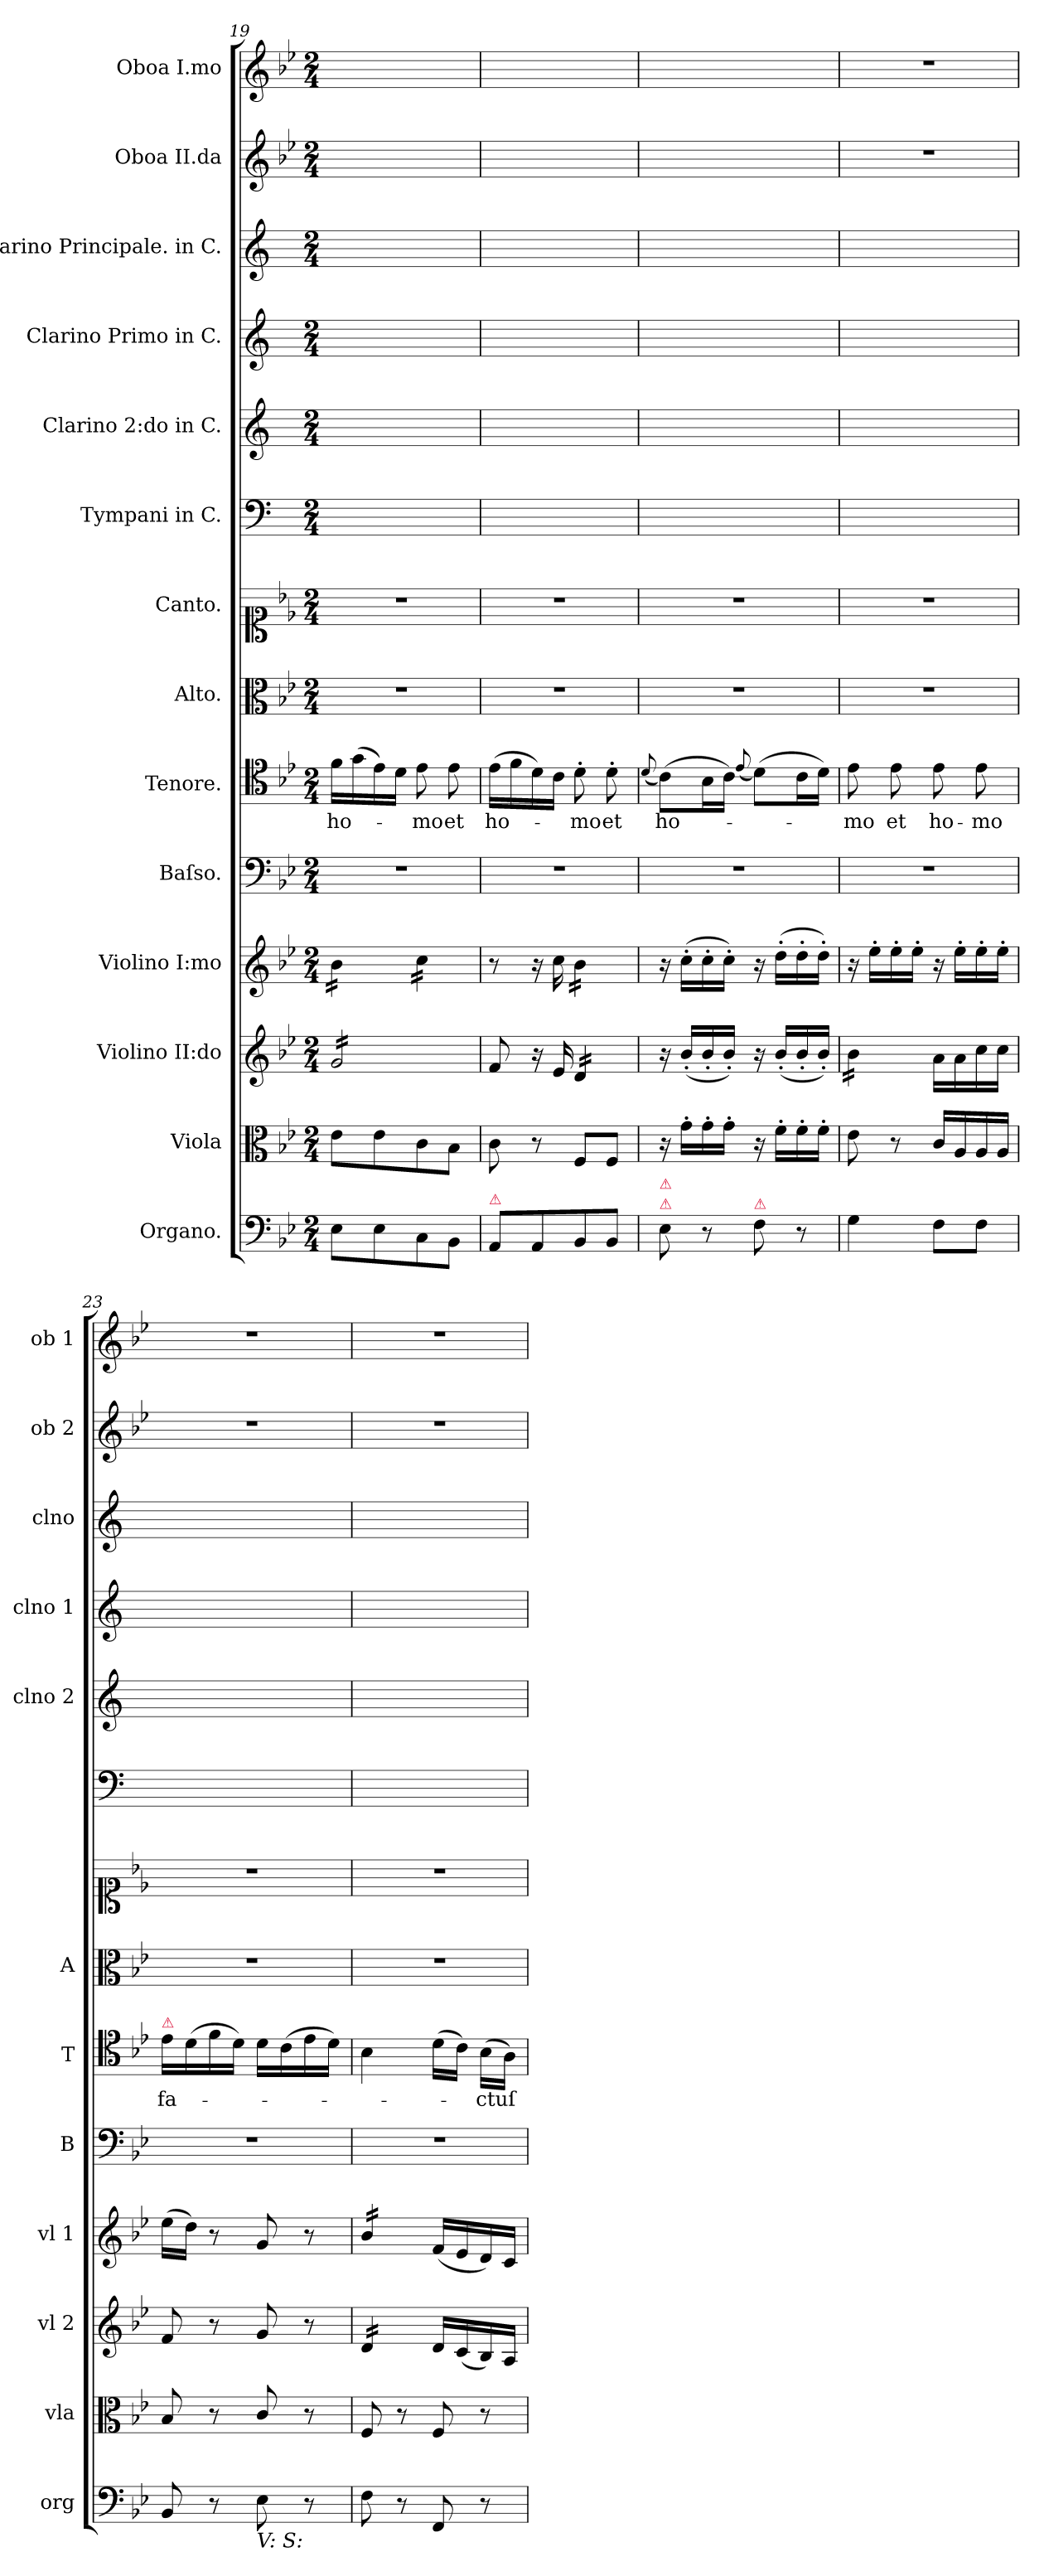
**kern	**kern	**kern	**kern	**kern	**kern	**text	**kern	**kern	**kern	**kern	**kern	**kern	**kern	**kern
*part14	*part13	*part12	*part11	*part10	*part9	*part9	*part8	*part7	*part6	*part5	*part4	*part3	*part2	*part1
*staff14	*staff13	*staff12	*staff11	*staff10	*staff9	*staff9	*staff8	*staff7	*staff6	*staff5	*staff4	*staff3	*staff2	*staff1
*I"Organo.	*I"Viola	*I"Violino II:do	*I"Violino I:mo	*I"Baſso.	*I"Tenore.	*	*I"Alto.	*I"Canto.	*I"Tympani in C.	*I"Clarino 2:do in C.	*I"Clarino Primo in C.	*I"Clarino Principale. in C.	*I"Oboa II.da	*I"Oboa I.mo
*I'org	*I'vla	*I'vl 2	*I'vl 1	*I'B	*I'T	*	*I'A	*	*	*I'clno 2	*I'clno 1	*I'clno	*I'ob 2	*I'ob 1
*clefF4	*clefC3	*clefG2	*clefG2	*clefF4	*clefC4	*	*clefC3	*clefC1	*clefF4	*clefG2	*clefG2	*clefG2	*clefG2	*clefG2
*k[b-e-]	*k[b-e-]	*k[b-e-]	*k[b-e-]	*k[b-e-]	*k[b-e-]	*	*k[b-e-]	*k[b-e-]	*k[]	*k[]	*k[]	*k[]	*k[b-e-]	*k[b-e-]
*g:	*g:	*g:	*g:	*g:	*g:	*	*g:	*g:	*	*	*	*	*g:	*g:
*M2/4	*M2/4	*M2/4	*M2/4	*M2/4	*M2/4	*	*M2/4	*M2/4	*M2/4	*M2/4	*M2/4	*M2/4	*M2/4	*M2/4
=19	=19	=19	=19	=19	=19	=19	=19	=19	=19	=19	=19	=19	=19	=19
*	*	*tremolo	*	*	*	*	*	*	*	*	*	*	*	*
*	*	*	*tremolo	*	*	*	*	*	*	*	*	*	*	*
8E-\L	8e-\L	16g/LL	16b-\LL	2r	16f\LL	ho-	2r	2r	2ryy	2ryy	2ryy	2ryy	2ryy	2ryy
.	.	16g/	16b-\	.	(>16g\	.	.	.	.	.	.	.	.	.
8E-\	8e-\	16g/	16b-\	.	16e-\)	.	.	.	.	.	.	.	.	.
.	.	16g/	16b-\JJ	.	16d\JJ	.	.	.	.	.	.	.	.	.
8C\	8c\	16g/	16cc\LL	.	8e-\	-mo	.	.	.	.	.	.	.	.
.	.	16g/	16cc\	.	.	.	.	.	.	.	.	.	.	.
8BB-\J	8B-\J	16g/	16cc\	.	8e-\	et	.	.	.	.	.	.	.	.
.	.	16g/JJ	16cc\JJ	.	.	.	.	.	.	.	.	.	.	.
*	*	*	*Xtremolo	*	*	*	*	*	*	*	*	*	*	*
*	*	*Xtremolo	*	*	*	*	*	*	*	*	*	*	*	*
=20	=20	=20	=20	=20	=20	=20	=20	=20	=20	=20	=20	=20	=20	=20
!LO:TX:a:color=crimson:t=⚠	!	!	!	!	!	!	!	!	!	!	!	!	!	!
8AA/L	8c\	8f/	8r	2r	(>16e-\LL	ho-	2r	2r	2ryy	2ryy	2ryy	2ryy	2ryy	2ryy
.	.	.	.	.	16f\	.	.	.	.	.	.	.	.	.
8AA/	8r	16r	16r	.	16d\)	.	.	.	.	.	.	.	.	.
.	.	16e-/	16cc\	.	16c\JJ	.	.	.	.	.	.	.	.	.
*	*	*tremolo	*	*	*	*	*	*	*	*	*	*	*	*
*	*	*	*tremolo	*	*	*	*	*	*	*	*	*	*	*
8BB-/	8F/L	16d/LL	16b-\LL	.	8d'>\	-mo	.	.	.	.	.	.	.	.
.	.	16d/	16b-\	.	.	.	.	.	.	.	.	.	.	.
8BB-/J	8F/J	16d/	16b-\	.	8d'>\	et	.	.	.	.	.	.	.	.
.	.	16d/JJ	16b-\JJ	.	.	.	.	.	.	.	.	.	.	.
*	*	*	*Xtremolo	*	*	*	*	*	*	*	*	*	*	*
*	*	*Xtremolo	*	*	*	*	*	*	*	*	*	*	*	*
=21	=21	=21	=21	=21	=21	=21	=21	=21	=21	=21	=21	=21	=21	=21
.	.	.	.	.	(<8qqd/	.	.	.	.	.	.	.	.	.
!LO:TX:a:color=crimson:t=⚠	!	!	!	!	!	!	!	!	!	!	!	!	!	!
!LO:TX:a:color=crimson:t=⚠	!	!	!	!	!	!	!	!	!	!	!	!	!	!
8E-\	16r	16r	16r	2r	(>8c\L)	ho-	2r	2r	2ryy	2ryy	2ryy	2ryy	2ryy	2ryy
.	16g'>\LL	(<16b-'</LL	(>16cc'>\LL	.	.	.	.	.	.	.	.	.	.	.
8r	16g'>\	16b-'</	16cc'>\	.	16B-\L	.	.	.	.	.	.	.	.	.
.	16g'>\JJ	16b-'</JJ)	16cc'>\JJ)	.	16c\JJ)	.	.	.	.	.	.	.	.	.
.	.	.	.	.	(<8qqe-/	.	.	.	.	.	.	.	.	.
!LO:TX:a:color=crimson:t=⚠	!	!	!	!	!	!	!	!	!	!	!	!	!	!
8F\	16r	16r	16r	.	(>8d\L)	.	.	.	.	.	.	.	.	.
.	16f'>\LL	(<16b-'</LL	(>16dd'>\LL	.	.	.	.	.	.	.	.	.	.	.
8r	16f'>\	16b-'</	16dd'>\	.	16c\L	.	.	.	.	.	.	.	.	.
.	16f'>\JJ	16b-'</JJ)	16dd'>\JJ)	.	16d\JJ)	.	.	.	.	.	.	.	.	.
=22	=22	=22	=22	=22	=22	=22	=22	=22	=22	=22	=22	=22	=22	=22
*	*	*tremolo	*	*	*	*	*	*	*	*	*	*	*	*
4G\	8e-\	16b-\LL	16r	2r	8e-\	-mo	2r	2r	2ryy	2ryy	2ryy	2ryy	2r	2r
.	.	16b-\	16ee-'>\LL	.	.	.	.	.	.	.	.	.	.	.
.	8r	16b-\	16ee-'>\	.	8e-\	et	.	.	.	.	.	.	.	.
.	.	16b-\JJ	16ee-'>\JJ	.	.	.	.	.	.	.	.	.	.	.
*	*	*Xtremolo	*	*	*	*	*	*	*	*	*	*	*	*
8F\L	16c/LL	16a\LL	16r	.	8e-\	ho-	.	.	.	.	.	.	.	.
.	16A/	16a\	16ee-'>\LL	.	.	.	.	.	.	.	.	.	.	.
8F\J	16A/	16cc\	16ee-'>\	.	8e-\	-mo	.	.	.	.	.	.	.	.
.	16A/JJ	16cc\JJ	16ee-'>\JJ	.	.	.	.	.	.	.	.	.	.	.
=23	=23	=23	=23	=23	=23	=23	=23	=23	=23	=23	=23	=23	=23	=23
!	!	!	!	!	!LO:TX:a:color=crimson:t=⚠	!	!	!	!	!	!	!	!	!
8BB-/	8B-/	8f/	(>16ee-\LL	2r	16e-\LL	fa-	2r	2r	2ryy	2ryy	2ryy	2ryy	2r	2r
.	.	.	16dd\JJ)	.	(>16d\	.	.	.	.	.	.	.	.	.
8r	8r	8r	8r	.	16f\	.	.	.	.	.	.	.	.	.
.	.	.	.	.	16d\JJ)	.	.	.	.	.	.	.	.	.
!LO:TX:b:i:t=V&colon; S&colon;	!	!	!	!	!	!	!	!	!	!	!	!	!	!
8E-\	8c/	8g/	8g/	.	16d\LL	.	.	.	.	.	.	.	.	.
.	.	.	.	.	(>16c\	.	.	.	.	.	.	.	.	.
8r	8r	8r	8r	.	16e-\	.	.	.	.	.	.	.	.	.
.	.	.	.	.	16d\JJ)	.	.	.	.	.	.	.	.	.
=24	=24	=24	=24	=24	=24	=24	=24	=24	=24	=24	=24	=24	=24	=24
*	*	*tremolo	*	*	*	*	*	*	*	*	*	*	*	*
*	*	*	*tremolo	*	*	*	*	*	*	*	*	*	*	*
8F\	8F/	16d/LL	16b-/LL	2r	4B-\	.	2r	2r	2ryy	2ryy	2ryy	2ryy	2r	2r
.	.	16d/	16b-/	.	.	.	.	.	.	.	.	.	.	.
8r	8r	16d/	16b-/	.	.	.	.	.	.	.	.	.	.	.
.	.	16d/JJ	16b-/JJ	.	.	.	.	.	.	.	.	.	.	.
*	*	*	*Xtremolo	*	*	*	*	*	*	*	*	*	*	*
*	*	*Xtremolo	*	*	*	*	*	*	*	*	*	*	*	*
8FF/	8F/	16d/LL	(<16f/LL	.	(>16d\LL	.	.	.	.	.	.	.	.	.
.	.	(<16c/	16e-/	.	16c\JJ)	.	.	.	.	.	.	.	.	.
8r	8r	16B-/)	16d/)	.	(>16B-\LL	-ctuſ	.	.	.	.	.	.	.	.
.	.	16A/JJ	16c/JJ	.	16A\JJ)	.	.	.	.	.	.	.	.	.
=	=	=	=	=	=	=	=	=	=	=	=	=	=	=
*-	*-	*-	*-	*-	*-	*-	*-	*-	*-	*-	*-	*-	*-	*-
